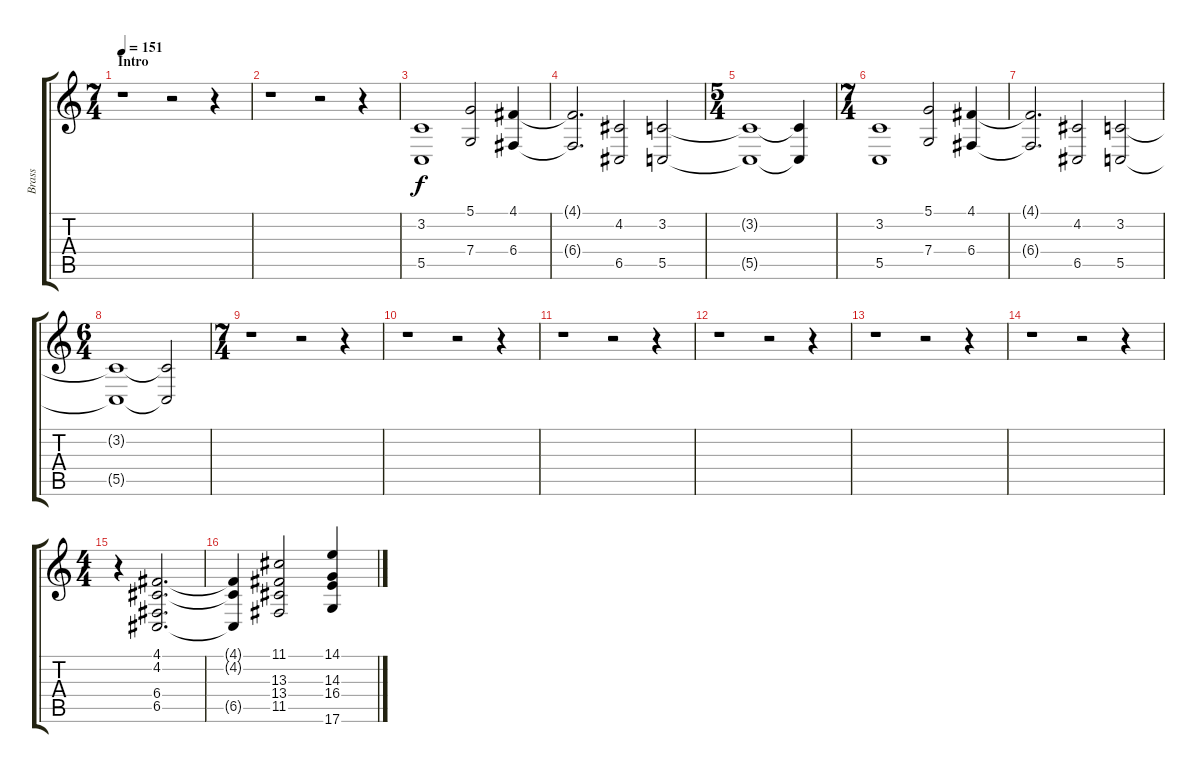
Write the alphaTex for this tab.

\track ("Brass" "Brass") {instrument brasssection}
\staff {score tabs}
\tuning (D4 A3 F3 C3 G2 D2) {hide}
\ts (7 4)
\section ("" "Intro")
\tempo 151
\tempo 128
\tempo 151
\clef g2
\ks c
r.1{dy f instrument brasssection} r.2 r.4 |
r.1 r.2 r.4 |
(3.2 5.5).1{instrument brasssection} (5.1 7.4).2 (4.1 6.4).4 |
(4.1{t} 6.4{t}).2{d} (4.2 6.5).2 (3.2 5.5).2 |
\ts (5 4)
(3.2{t} 5.5{t}).1 (3.2{t} 5.5{t}).4 |
\ts (7 4)
(3.2 5.5).1 (5.1 7.4).2 (4.1 6.4).4 |
(4.1{t} 6.4{t}).2{d} (4.2 6.5).2 (3.2 5.5).2 |
\ts (6 4)
(3.2{t} 5.5{t}).1 (3.2{t} 5.5{t}).2 |
\ts (7 4)
r.1 r.2 r.4 |
r.1 r.2 r.4 |
r.1 r.2 r.4 |
r.1 r.2 r.4 |
r.1 r.2 r.4 |
r.1 r.2 r.4 |
\ts (4 4)
r.4 (4.1 4.2 6.4 6.5).2{d} |
(4.1{t} 4.2{t} 6.5{t}).4 (11.1 13.3 13.4 11.5).2 (14.1 14.3 16.4 17.6).4
